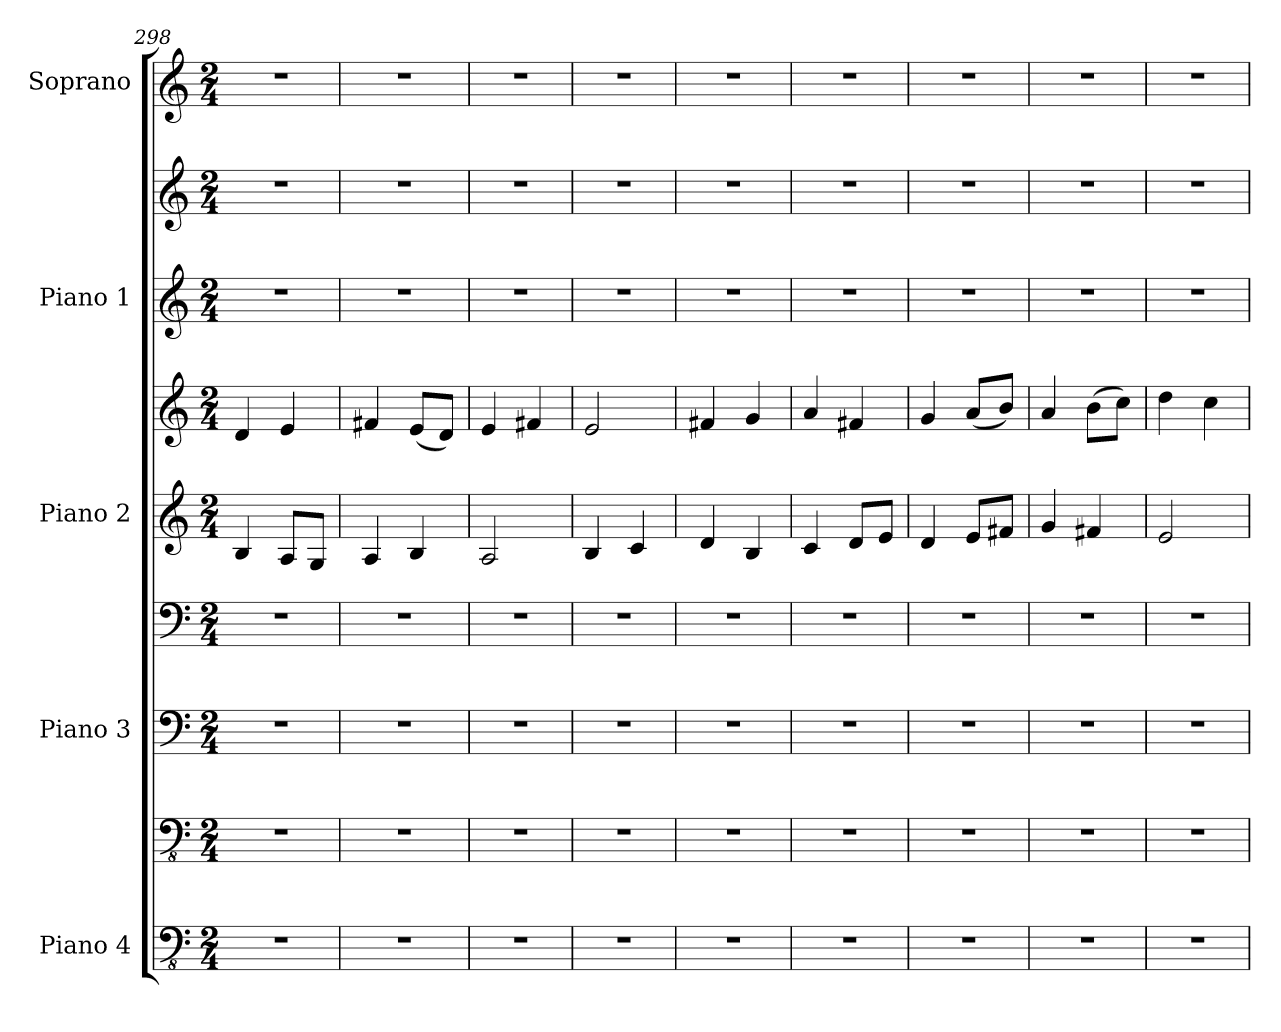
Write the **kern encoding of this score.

**kern	**kern	**kern	**kern	**kern	**kern	**kern	**kern	**kern
*part5	*part5	*part4	*part4	*part3	*part3	*part2	*part2	*part1
*staff9	*staff8	*staff7	*staff6	*staff5	*staff4	*staff3	*staff2	*staff1
*I"Piano 4	*	*I"Piano 3	*	*I"Piano 2	*	*I"Piano 1	*	*I"Soprano
*I'Pno. 4	*	*I'Pno. 3	*	*I'Pno. 2	*	*I'Pno. 1	*	*I'S.
!!LO:PB:g=z
*clefFv4	*clefFv4	*clefF4	*clefF4	*clefG2	*clefG2	*clefG2	*clefG2	*clefG2
*ITrd7c12	*ITrd7c12	*	*	*	*	*	*	*
*k[]	*k[]	*k[]	*k[]	*k[]	*k[]	*k[]	*k[]	*k[]
*C:	*C:	*C:	*C:	*C:	*C:	*C:	*C:	*C:
*M2/4	*M2/4	*M2/4	*M2/4	*M2/4	*M2/4	*M2/4	*M2/4	*M2/4
=298	=298	=298	=298	=298	=298	=298	=298	=298
2r	2r	2r	2r	4B/	4d/	2r	2r	2r
.	.	.	.	8A/L	4e/	.	.	.
.	.	.	.	8G/J	.	.	.	.
=299	=299	=299	=299	=299	=299	=299	=299	=299
2r	2r	2r	2r	4A/	4f#X/	2r	2r	2r
.	.	.	.	4B/	(8e/L	.	.	.
.	.	.	.	.	8d/J)	.	.	.
=300	=300	=300	=300	=300	=300	=300	=300	=300
2r	2r	2r	2r	2A/	4e/	2r	2r	2r
.	.	.	.	.	4f#X/	.	.	.
=301	=301	=301	=301	=301	=301	=301	=301	=301
2r	2r	2r	2r	4B/	2e/	2r	2r	2r
.	.	.	.	4c/	.	.	.	.
=302	=302	=302	=302	=302	=302	=302	=302	=302
2r	2r	2r	2r	4d/	4f#X/	2r	2r	2r
.	.	.	.	4B/	4g/	.	.	.
=303	=303	=303	=303	=303	=303	=303	=303	=303
2r	2r	2r	2r	4c/	4a/	2r	2r	2r
.	.	.	.	8d/L	4f#X/	.	.	.
.	.	.	.	8e/J	.	.	.	.
=304	=304	=304	=304	=304	=304	=304	=304	=304
2r	2r	2r	2r	4d/	4g/	2r	2r	2r
.	.	.	.	8e/L	(8a/L	.	.	.
.	.	.	.	8f#X/J	8b/J)	.	.	.
=305	=305	=305	=305	=305	=305	=305	=305	=305
2r	2r	2r	2r	4g/	4a/	2r	2r	2r
.	.	.	.	4f#X/	(8b\L	.	.	.
.	.	.	.	.	8cc\J)	.	.	.
=306	=306	=306	=306	=306	=306	=306	=306	=306
2r	2r	2r	2r	2e/	4dd\	2r	2r	2r
.	.	.	.	.	4cc\	.	.	.
=	=	=	=	=	=	=	=	=
*-	*-	*-	*-	*-	*-	*-	*-	*-
